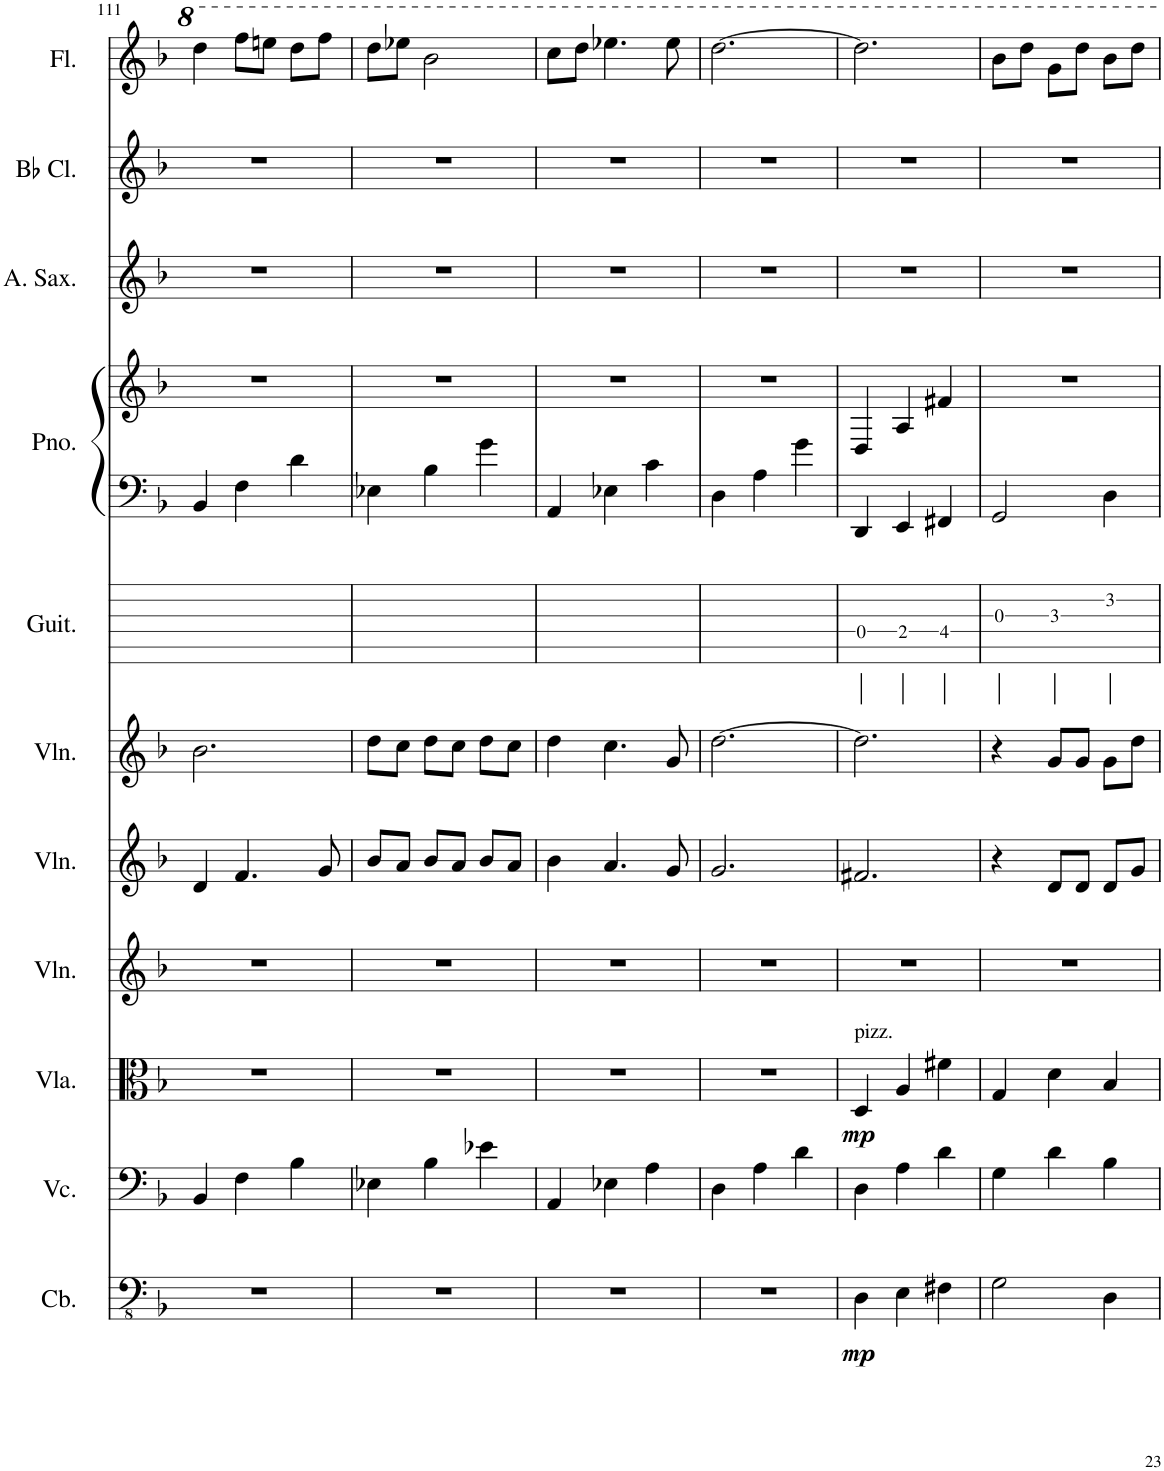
**kern	**dynam	**kern	**kern	**dynam	**kern	**kern	**kern	**kern	**kern	**kern	**kern	**kern	**kern
*part11	*part11	*part10	*part9	*part9	*part8	*part7	*part6	*part5	*part4	*part4	*part3	*part2	*part1
*staff12	*staff12	*staff11	*staff10	*staff10	*staff9	*staff8	*staff7	*staff6	*staff5	*staff4	*staff3	*staff2	*staff1
*I"Contrabass	*	*I"Violoncello	*I"Viola	*	*I"Violin	*I"Violin	*I"Violin	*I"Acoustic Guitar	*I"Piano	*	*I"Alto Saxophone	*I"Bb Clarinet	*I"Flute
*I'Cb.	*	*I'Vc.	*I'Vla.	*	*I'Vln.	*I'Vln.	*I'Vln.	*I'Guit.	*I'Pno.	*	*I'A. Sax.	*I'Bb Cl.	*I'Fl.
!!LO:PB:g=z
*clefFv4	*	*clefF4	*clefC3	*	*clefG2	*clefG2	*clefG2	*	*clefF4	*clefG2	*clefG2	*clefG2	*clefG2
*ITrd7c12	*	*	*	*	*	*	*	*	*	*	*ITrd5c9	*ITrd1c2	*
*k[b-]	*	*k[b-]	*k[b-]	*	*k[b-]	*k[b-]	*k[b-]	*k[b-]	*k[b-]	*k[b-]	*k[b-]	*k[b-]	*k[b-]
*M3/4	*	*M3/4	*M3/4	*	*M3/4	*M3/4	*M3/4	*M3/4	*M3/4	*M3/4	*M3/4	*M3/4	*M3/4
=111	=111	=111	=111	=111	=111	=111	=111	=111	=111	=111	=111	=111	=111
2.r	.	4BB-/	2.r	.	2.r	4d/	2.b-\	2.r	4BB-/	2.r	2.r	2.r	4ddd\
.	.	4F\	.	.	.	4.f/	.	.	4F\	.	.	.	8fff\L
.	.	.	.	.	.	.	.	.	.	.	.	.	8eeen\J
.	.	4B-\	.	.	.	.	.	.	4d\	.	.	.	8ddd\L
.	.	.	.	.	.	8g/	.	.	.	.	.	.	8fff\J
=112	=112	=112	=112	=112	=112	=112	=112	=112	=112	=112	=112	=112	=112
2.r	.	4E-X\	2.r	.	2.r	8b-/L	8dd\L	2.r	4E-X\	2.r	2.r	2.r	8ddd\L
.	.	.	.	.	.	8a/J	8cc\J	.	.	.	.	.	8eee-X\J
.	.	4B-\	.	.	.	8b-/L	8dd\L	.	4B-\	.	.	.	2bb-\
.	.	.	.	.	.	8a/J	8cc\J	.	.	.	.	.	.
.	.	4e-X\	.	.	.	8b-/L	8dd\L	.	4g\	.	.	.	.
.	.	.	.	.	.	8a/J	8cc\J	.	.	.	.	.	.
=113	=113	=113	=113	=113	=113	=113	=113	=113	=113	=113	=113	=113	=113
2.r	.	4AA/	2.r	.	2.r	4b-\	4dd\	2.r	4AA/	2.r	2.r	2.r	8ccc\L
.	.	.	.	.	.	.	.	.	.	.	.	.	8ddd\J
.	.	4E-X\	.	.	.	4.a/	4.cc\	.	4E-X\	.	.	.	4.eee-X\
.	.	4A\	.	.	.	.	.	.	4c\	.	.	.	.
.	.	.	.	.	.	8g/	8g/	.	.	.	.	.	8eee-\
=114	=114	=114	=114	=114	=114	=114	=114	=114	=114	=114	=114	=114	=114
2.r	.	4D\	2.r	.	2.r	2.g/	[2.dd\	2.r	4D\	2.r	2.r	2.r	[2.ddd\
.	.	4A\	.	.	.	.	.	.	4A\	.	.	.	.
.	.	4d\	.	.	.	.	.	.	4g\	.	.	.	.
=115	=115	=115	=115	=115	=115	=115	=115	=115	=115	=115	=115	=115	=115
!	!	!	!LO:TX:a:t=pizz.	!	!	!	!	!	!	!	!	!	!
!	!LO:DY:b	!	!	!LO:DY:b	!	!	!	!	!	!	!	!	!
4DD\	mp	4D\	4D/	mp	2.r	2.f#X/	2.dd\]	4D\	4DD/	4D/	2.r	2.r	2.ddd\]
4EE\	.	4A\	4A/	.	.	.	.	4E\	4EE/	4A/	.	.	.
4FF#X\	.	4d\	4f#X\	.	.	.	.	4F#X\	4FF#X/	4f#X/	.	.	.
=116	=116	=116	=116	=116	=116	=116	=116	=116	=116	=116	=116	=116	=116
2GG\	.	4G\	4G/	.	2.r	4r	4r	4G\	2GG/	2.r	2.r	2.r	8bb-\L
.	.	.	.	.	.	.	.	.	.	.	.	.	8ddd\J
.	.	4d\	4d\	.	.	8d/L	8g/L	4B-\	.	.	.	.	8gg\L
.	.	.	.	.	.	8d/J	8g/J	.	.	.	.	.	8ddd\J
4DD\	.	4B-\	4B-/	.	.	8d/L	8g\L	4d\	4D\	.	.	.	8bb-\L
.	.	.	.	.	.	8g/J	8dd\J	.	.	.	.	.	8ddd\J
=	=	=	=	=	=	=	=	=	=	=	=	=	=
*-	*-	*-	*-	*-	*-	*-	*-	*-	*-	*-	*-	*-	*-
